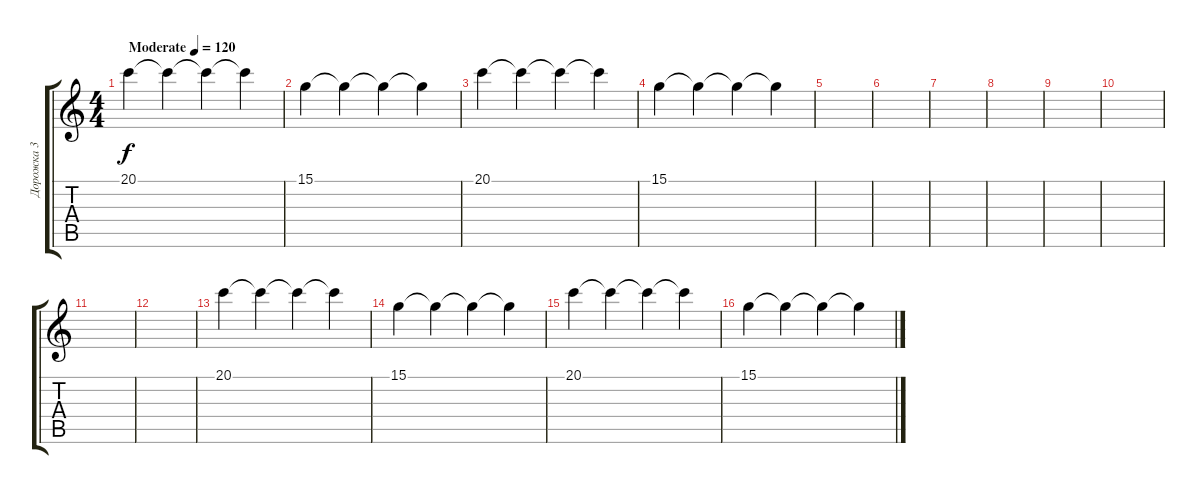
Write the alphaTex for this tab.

\track ("Дорожка 3" "Дорожка 3") {instrument stringensemble1}
\staff {score tabs}
\tuning (E4 B3 G3 D3 A2 E2) {hide}
\ts (4 4)
\tempo (120 "Moderate")
\clef g2
\ks c
20.1.4{dy f instrument stringensemble1} 20.1{t}.4 20.1{t}.4 20.1{t}.4 |
15.1.4 15.1{t}.4 15.1{t}.4 15.1{t}.4 |
20.1.4 20.1{t}.4 20.1{t}.4 20.1{t}.4 |
15.1.4 15.1{t}.4 15.1{t}.4 15.1{t}.4 |
|
|
|
|
|
|
|
|
20.1.4 20.1{t}.4 20.1{t}.4 20.1{t}.4 |
15.1.4 15.1{t}.4 15.1{t}.4 15.1{t}.4 |
20.1.4 20.1{t}.4 20.1{t}.4 20.1{t}.4 |
15.1.4 15.1{t}.4 15.1{t}.4 15.1{t}.4
